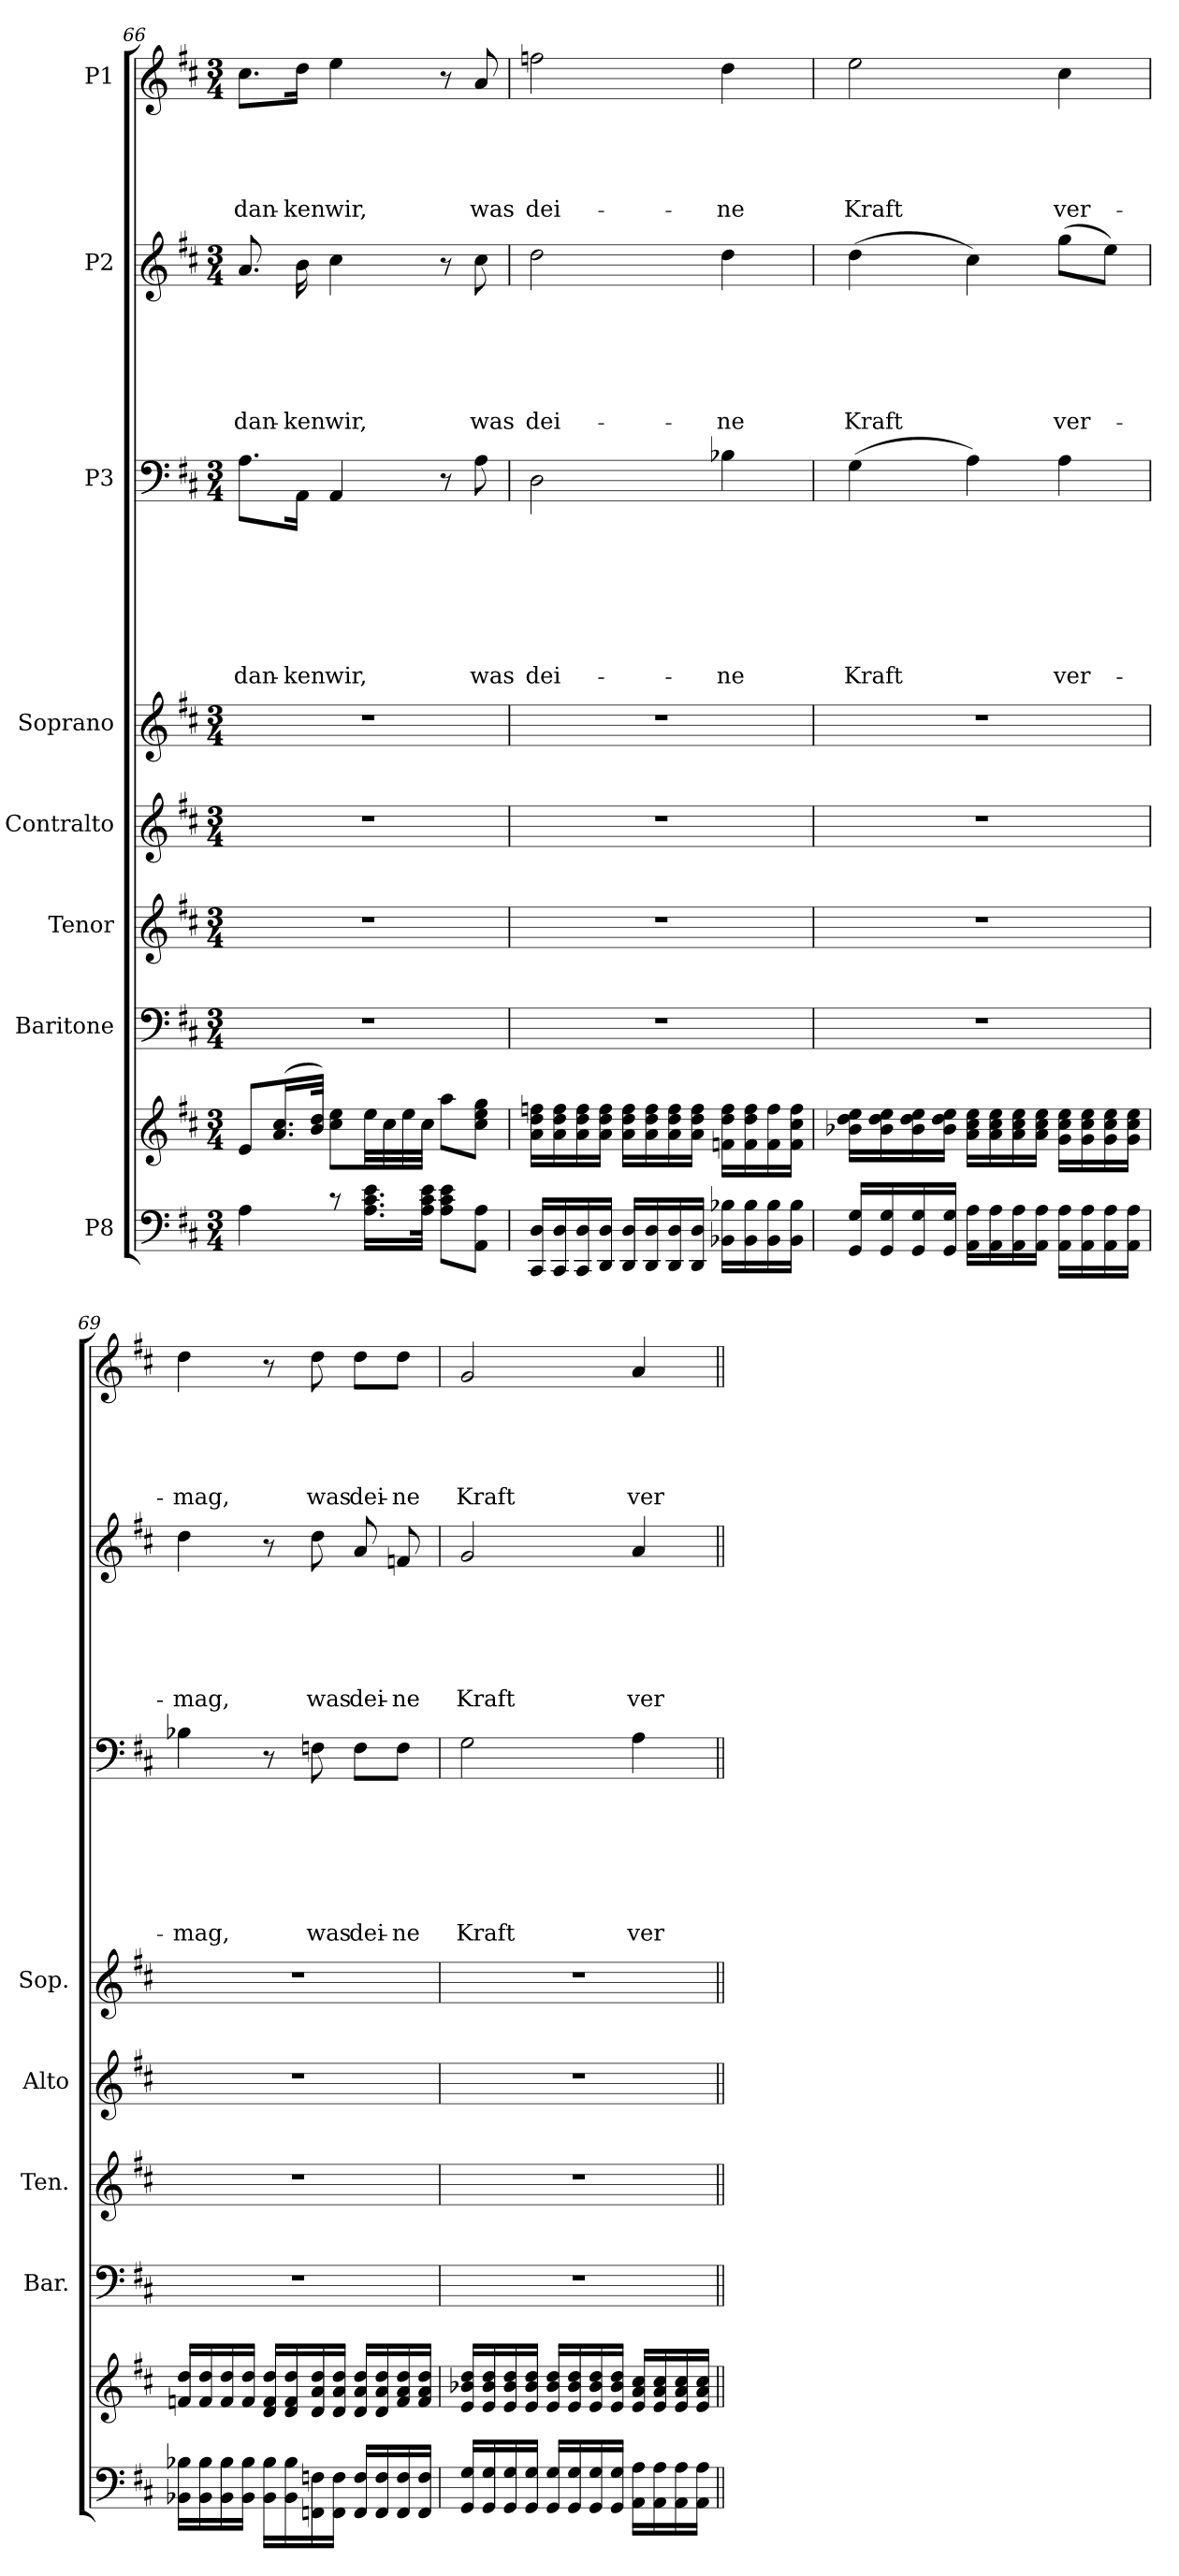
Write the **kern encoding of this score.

**kern	**kern	**kern	**kern	**kern	**kern	**kern	**text	**text	**text	**text	**text	**text	**text	**kern	**text	**text	**text	**text	**text	**text	**kern	**text	**text	**text	**text	**text
*part8	*part8	*part7	*part6	*part5	*part4	*part3	*part3	*part3	*part3	*part3	*part3	*part3	*part3	*part2	*part2	*part2	*part2	*part2	*part2	*part2	*part1	*part1	*part1	*part1	*part1	*part1
*staff9	*staff8	*staff7	*staff6	*staff5	*staff4	*staff3	*staff3	*staff3	*staff3	*staff3	*staff3	*staff3	*staff3	*staff2	*staff2	*staff2	*staff2	*staff2	*staff2	*staff2	*staff1	*staff1	*staff1	*staff1	*staff1	*staff1
*I"P8	*	*I"Baritone	*I"Tenor	*I"Contralto	*I"Soprano	*I"P3	*	*	*	*	*	*	*	*I"P2	*	*	*	*	*	*	*I"P1	*	*	*	*	*
*	*	*I'Bar.	*I'Ten.	*I'Alto	*I'Sop.	*	*	*	*	*	*	*	*	*	*	*	*	*	*	*	*	*	*	*	*	*
*clefF4	*clefG2	*clefF4	*clefG2	*clefG2	*clefG2	*clefF4	*	*	*	*	*	*	*	*clefG2	*	*	*	*	*	*	*clefG2	*	*	*	*	*
*	*	*	*ITrd7c12	*	*	*	*	*	*	*	*	*	*	*ITrd7c12	*	*	*	*	*	*	*	*	*	*	*	*
*k[f#c#]	*k[f#c#]	*k[f#c#]	*k[f#c#]	*k[f#c#]	*k[f#c#]	*k[f#c#]	*	*	*	*	*	*	*	*k[f#c#]	*	*	*	*	*	*	*k[f#c#]	*	*	*	*	*
*D:	*D:	*D:	*D:	*D:	*D:	*D:	*	*	*	*	*	*	*	*D:	*	*	*	*	*	*	*D:	*	*	*	*	*
*M3/4	*M3/4	*M3/4	*M3/4	*M3/4	*M3/4	*M3/4	*	*	*	*	*	*	*	*M3/4	*	*	*	*	*	*	*M3/4	*	*	*	*	*
=66	=66	=66	=66	=66	=66	=66	=66	=66	=66	=66	=66	=66	=66	=66	=66	=66	=66	=66	=66	=66	=66	=66	=66	=66	=66	=66
*^	*^	*	*	*	*	*	*	*	*	*	*	*	*	*	*	*	*	*	*	*	*	*	*	*	*	*
*	*	*	*^	*	*	*	*	*	*	*	*	*	*	*	*	*	*	*	*	*	*	*	*	*	*	*	*	*
!	!	!	!	!	!	!	!	!	!	!	!	!	!	!	!	!LO:LY:b	!	!	!	!	!	!	!LO:LY:b	!	!	!	!	!	!LO:LY:b
4A\	2.ryy	2.ryy	2.ryy	8e/L	2.r	2.r	2.r	2.r	8.A\L	.	.	.	.	.	.	dan-	8.A/	.	.	.	.	.	dan-	8.cc#\L	.	.	.	.	dan-
.	.	.	.	(<16.a/ 16.cc#/L	.	.	.	.	.	.	.	.	.	.	.	.	.	.	.	.	.	.	.	.	.	.	.	.	.
!	!	!	!	!	!	!	!	!	!	!	!	!	!	!	!	!LO:LY:b	!	!	!	!	!	!	!LO:LY:b	!	!	!	!	!	!LO:LY:b
.	.	.	.	.	.	.	.	.	16AA\Jk	.	.	.	.	.	.	-ken	16B\	.	.	.	.	.	-ken	16dd\Jk	.	.	.	.	-ken
.	.	.	.	32b/ 32dd/JJk)	.	.	.	.	.	.	.	.	.	.	.	.	.	.	.	.	.	.	.	.	.	.	.	.	.
!	!	!	!	!	!	!	!	!	!	!	!	!	!	!	!	!LO:LY:b	!	!	!	!	!	!	!LO:LY:b	!	!	!	!	!	!LO:LY:b
8r	.	.	.	8cc#\ 8ee\L	.	.	.	.	4AA/	.	.	.	.	.	.	wir,	4c#\	.	.	.	.	.	wir,	4ee\	.	.	.	.	wir,
16.A\ 16.c#\ 16.e\LL	.	.	.	32ee\LL	.	.	.	.	.	.	.	.	.	.	.	.	.	.	.	.	.	.	.	.	.	.	.	.	.
.	.	.	.	32cc#\	.	.	.	.	.	.	.	.	.	.	.	.	.	.	.	.	.	.	.	.	.	.	.	.	.
.	.	.	.	32ee\	.	.	.	.	.	.	.	.	.	.	.	.	.	.	.	.	.	.	.	.	.	.	.	.	.
32A\ 32c#\ 32e\JJk	.	.	.	32cc#\JJJ	.	.	.	.	.	.	.	.	.	.	.	.	.	.	.	.	.	.	.	.	.	.	.	.	.
8A\ 8c#\ 8e\L	.	.	.	8aa\L	.	.	.	.	8r	.	.	.	.	.	.	.	8r	.	.	.	.	.	.	8r	.	.	.	.	.
!	!	!	!	!	!	!	!	!	!	!	!	!	!	!	!	!LO:LY:b	!	!	!	!	!	!	!LO:LY:b	!	!	!	!	!	!LO:LY:b
8AA\ 8A\J	.	.	.	8cc#\ 8ee\ 8gg\J	.	.	.	.	8A\	.	.	.	.	.	.	was	8c#\	.	.	.	.	.	was	8a/	.	.	.	.	was
=67	=67	=67	=67	=67	=67	=67	=67	=67	=67	=67	=67	=67	=67	=67	=67	=67	=67	=67	=67	=67	=67	=67	=67	=67	=67	=67	=67	=67	=67
!	!	!	!	!	!	!	!	!	!	!	!	!	!	!	!	!LO:LY:b	!	!	!	!	!	!	!LO:LY:b	!	!	!	!	!	!LO:LY:b
16CC#/ 16D/LL	2.ryy	2.ryy	2.ryy	16a\ 16dd\ 16ffn\LL	2.r	2.r	2.r	2.r	2D\	.	.	.	.	.	.	dei-	2d\	.	.	.	.	.	dei-	2ffn\	.	.	.	.	dei-
16CC#/ 16D/	.	.	.	16a\ 16dd\ 16ff\	.	.	.	.	.	.	.	.	.	.	.	.	.	.	.	.	.	.	.	.	.	.	.	.	.
16CC#/ 16D/	.	.	.	16a\ 16dd\ 16ff\	.	.	.	.	.	.	.	.	.	.	.	.	.	.	.	.	.	.	.	.	.	.	.	.	.
16DD/ 16D/JJ	.	.	.	16a\ 16dd\ 16ff\JJ	.	.	.	.	.	.	.	.	.	.	.	.	.	.	.	.	.	.	.	.	.	.	.	.	.
16DD/ 16D/LL	.	.	.	16a\ 16dd\ 16ff\LL	.	.	.	.	.	.	.	.	.	.	.	.	.	.	.	.	.	.	.	.	.	.	.	.	.
16DD/ 16D/	.	.	.	16a\ 16dd\ 16ff\	.	.	.	.	.	.	.	.	.	.	.	.	.	.	.	.	.	.	.	.	.	.	.	.	.
16DD/ 16D/	.	.	.	16a\ 16dd\ 16ff\	.	.	.	.	.	.	.	.	.	.	.	.	.	.	.	.	.	.	.	.	.	.	.	.	.
16DD/ 16D/JJ	.	.	.	16a\ 16dd\ 16ff\JJ	.	.	.	.	.	.	.	.	.	.	.	.	.	.	.	.	.	.	.	.	.	.	.	.	.
!	!	!	!	!	!	!	!	!	!	!	!	!	!	!	!	!LO:LY:b	!	!	!	!	!	!	!LO:LY:b	!	!	!	!	!	!LO:LY:b
16BB-X\ 16B-X\LL	.	.	.	16fn\ 16dd\ 16ff\LL	.	.	.	.	4B-X\	.	.	.	.	.	.	-ne	4d\	.	.	.	.	.	-ne	4dd\	.	.	.	.	-ne
16BB-\ 16B-\	.	.	.	16f\ 16dd\ 16ff\	.	.	.	.	.	.	.	.	.	.	.	.	.	.	.	.	.	.	.	.	.	.	.	.	.
16BB-\ 16B-\	.	.	.	16f\ 16ff\	.	.	.	.	.	.	.	.	.	.	.	.	.	.	.	.	.	.	.	.	.	.	.	.	.
16BB-\ 16B-\JJ	.	.	.	16f\ 16cc#\ 16ff\JJ	.	.	.	.	.	.	.	.	.	.	.	.	.	.	.	.	.	.	.	.	.	.	.	.	.
!!LO:PB:g=z
=68	=68	=68	=68	=68	=68	=68	=68	=68	=68	=68	=68	=68	=68	=68	=68	=68	=68	=68	=68	=68	=68	=68	=68	=68	=68	=68	=68	=68	=68
!	!	!	!	!	!	!	!	!	!	!	!	!	!	!	!	!LO:LY:b	!	!	!	!	!	!	!LO:LY:b	!	!	!	!	!	!LO:LY:b
16GG/ 16G/LL	2.ryy	2.ryy	2.ryy	16b-X\ 16dd\ 16ee\LL	2.r	2.r	2.r	2.r	(>4G\	.	.	.	.	.	.	Kraft	(>4d\	.	.	.	.	.	Kraft	2ee\	.	.	.	.	Kraft
16GG/ 16G/	.	.	.	16b-\ 16dd\ 16ee\	.	.	.	.	.	.	.	.	.	.	.	.	.	.	.	.	.	.	.	.	.	.	.	.	.
16GG/ 16G/	.	.	.	16b-\ 16dd\ 16ee\	.	.	.	.	.	.	.	.	.	.	.	.	.	.	.	.	.	.	.	.	.	.	.	.	.
16GG/ 16G/JJ	.	.	.	16b-\ 16dd\ 16ee\JJ	.	.	.	.	.	.	.	.	.	.	.	.	.	.	.	.	.	.	.	.	.	.	.	.	.
16AA\ 16A\LL	.	.	.	16a\ 16cc#\ 16ee\LL	.	.	.	.	4A\)	.	.	.	.	.	.	.	4c#\)	.	.	.	.	.	.	.	.	.	.	.	.
16AA\ 16A\	.	.	.	16a\ 16cc#\ 16ee\	.	.	.	.	.	.	.	.	.	.	.	.	.	.	.	.	.	.	.	.	.	.	.	.	.
16AA\ 16A\	.	.	.	16a\ 16cc#\ 16ee\	.	.	.	.	.	.	.	.	.	.	.	.	.	.	.	.	.	.	.	.	.	.	.	.	.
16AA\ 16A\JJ	.	.	.	16a\ 16cc#\ 16ee\JJ	.	.	.	.	.	.	.	.	.	.	.	.	.	.	.	.	.	.	.	.	.	.	.	.	.
!	!	!	!	!	!	!	!	!	!	!	!	!	!	!	!	!LO:LY:b	!	!	!	!	!	!	!LO:LY:b	!	!	!	!	!	!LO:LY:b
16AA\ 16A\LL	.	.	.	16g\ 16cc#\ 16ee\LL	.	.	.	.	4A\	.	.	.	.	.	.	ver-	(>8g\L	.	.	.	.	.	ver-	4cc#\	.	.	.	.	ver-
16AA\ 16A\	.	.	.	16g\ 16cc#\ 16ee\	.	.	.	.	.	.	.	.	.	.	.	.	.	.	.	.	.	.	.	.	.	.	.	.	.
16AA\ 16A\	.	.	.	16g\ 16cc#\ 16ee\	.	.	.	.	.	.	.	.	.	.	.	.	8e\J)	.	.	.	.	.	.	.	.	.	.	.	.
16AA\ 16A\JJ	.	.	.	16g\ 16cc#\ 16ee\JJ	.	.	.	.	.	.	.	.	.	.	.	.	.	.	.	.	.	.	.	.	.	.	.	.	.
=69	=69	=69	=69	=69	=69	=69	=69	=69	=69	=69	=69	=69	=69	=69	=69	=69	=69	=69	=69	=69	=69	=69	=69	=69	=69	=69	=69	=69	=69
!	!	!	!	!	!	!	!	!	!	!	!	!	!	!	!	!LO:LY:b	!	!	!	!	!	!	!LO:LY:b	!	!	!	!	!	!LO:LY:b
16BB-X\ 16B-X\LL	2.ryy	2.ryy	2.ryy	16fn/ 16dd/LL	2.r	2.r	2.r	2.r	4B-X\	.	.	.	.	.	.	-mag,	4d\	.	.	.	.	.	-mag,	4dd\	.	.	.	.	-mag,
16BB-\ 16B-\	.	.	.	16f/ 16dd/	.	.	.	.	.	.	.	.	.	.	.	.	.	.	.	.	.	.	.	.	.	.	.	.	.
16BB-\ 16B-\	.	.	.	16f/ 16dd/	.	.	.	.	.	.	.	.	.	.	.	.	.	.	.	.	.	.	.	.	.	.	.	.	.
16BB-\ 16B-\JJ	.	.	.	16f/ 16dd/JJ	.	.	.	.	.	.	.	.	.	.	.	.	.	.	.	.	.	.	.	.	.	.	.	.	.
16BB-\ 16B-\LL	.	.	.	16d/ 16f/ 16dd/LL	.	.	.	.	8r	.	.	.	.	.	.	.	8r	.	.	.	.	.	.	8r	.	.	.	.	.
16BB-\ 16B-\	.	.	.	16d/ 16f/ 16dd/	.	.	.	.	.	.	.	.	.	.	.	.	.	.	.	.	.	.	.	.	.	.	.	.	.
!	!	!	!	!	!	!	!	!	!	!	!	!	!	!	!	!LO:LY:b	!	!	!	!	!	!	!LO:LY:b	!	!	!	!	!	!LO:LY:b
16FFn\ 16Fn\	.	.	.	16d/ 16a/ 16dd/	.	.	.	.	8Fn\	.	.	.	.	.	.	was	8d\	.	.	.	.	.	was	8dd\	.	.	.	.	was
16FF\ 16F\JJ	.	.	.	16d/ 16a/ 16dd/JJ	.	.	.	.	.	.	.	.	.	.	.	.	.	.	.	.	.	.	.	.	.	.	.	.	.
!	!	!	!	!	!	!	!	!	!	!	!	!	!	!	!	!LO:LY:b	!	!	!	!	!	!	!LO:LY:b	!	!	!	!	!	!LO:LY:b
16FF/ 16F/LL	.	.	.	16d/ 16a/ 16dd/LL	.	.	.	.	8F\L	.	.	.	.	.	.	dei-	8A/	.	.	.	.	.	dei-	8dd\L	.	.	.	.	dei-
16FF/ 16F/	.	.	.	16d/ 16a/ 16dd/	.	.	.	.	.	.	.	.	.	.	.	.	.	.	.	.	.	.	.	.	.	.	.	.	.
!	!	!	!	!	!	!	!	!	!	!	!	!	!	!	!	!LO:LY:b	!	!	!	!	!	!	!LO:LY:b	!	!	!	!	!	!LO:LY:b
16FF/ 16F/	.	.	.	16f/ 16a/ 16dd/	.	.	.	.	8F\J	.	.	.	.	.	.	-ne	8Fn/	.	.	.	.	.	-ne	8dd\J	.	.	.	.	-ne
16FF/ 16F/JJ	.	.	.	16f/ 16a/ 16dd/JJ	.	.	.	.	.	.	.	.	.	.	.	.	.	.	.	.	.	.	.	.	.	.	.	.	.
=70	=70	=70	=70	=70	=70	=70	=70	=70	=70	=70	=70	=70	=70	=70	=70	=70	=70	=70	=70	=70	=70	=70	=70	=70	=70	=70	=70	=70	=70
!	!	!	!	!	!	!	!	!	!	!	!	!	!	!	!	!LO:LY:b	!	!	!	!	!	!	!LO:LY:b	!	!	!	!	!	!LO:LY:b
16GG/ 16G/LL	2.ryy	2.ryy	2.ryy	16e/ 16b-X/ 16dd/LL	2.r	2.r	2.r	2.r	2G\	.	.	.	.	.	.	Kraft	2G/	.	.	.	.	.	Kraft	2g/	.	.	.	.	Kraft
16GG/ 16G/	.	.	.	16e/ 16b-/ 16dd/	.	.	.	.	.	.	.	.	.	.	.	.	.	.	.	.	.	.	.	.	.	.	.	.	.
16GG/ 16G/	.	.	.	16e/ 16b-/ 16dd/	.	.	.	.	.	.	.	.	.	.	.	.	.	.	.	.	.	.	.	.	.	.	.	.	.
16GG/ 16G/JJ	.	.	.	16e/ 16b-/ 16dd/JJ	.	.	.	.	.	.	.	.	.	.	.	.	.	.	.	.	.	.	.	.	.	.	.	.	.
16GG/ 16G/LL	.	.	.	16e/ 16b-/ 16dd/LL	.	.	.	.	.	.	.	.	.	.	.	.	.	.	.	.	.	.	.	.	.	.	.	.	.
16GG/ 16G/	.	.	.	16e/ 16b-/ 16dd/	.	.	.	.	.	.	.	.	.	.	.	.	.	.	.	.	.	.	.	.	.	.	.	.	.
16GG/ 16G/	.	.	.	16e/ 16b-/ 16dd/	.	.	.	.	.	.	.	.	.	.	.	.	.	.	.	.	.	.	.	.	.	.	.	.	.
16GG/ 16G/JJ	.	.	.	16e/ 16b-/ 16dd/JJ	.	.	.	.	.	.	.	.	.	.	.	.	.	.	.	.	.	.	.	.	.	.	.	.	.
!	!	!	!	!	!	!	!	!	!	!	!	!	!	!	!	!LO:LY:b	!	!	!	!	!	!	!LO:LY:b	!	!	!	!	!	!LO:LY:b
16AA\ 16A\LL	.	.	.	16e/ 16a/ 16cc#/LL	.	.	.	.	4A\	.	.	.	.	.	.	ver	4A/	.	.	.	.	.	ver	4a/	.	.	.	.	ver
16AA\ 16A\	.	.	.	16e/ 16a/ 16cc#/	.	.	.	.	.	.	.	.	.	.	.	.	.	.	.	.	.	.	.	.	.	.	.	.	.
16AA\ 16A\	.	.	.	16e/ 16a/ 16cc#/	.	.	.	.	.	.	.	.	.	.	.	.	.	.	.	.	.	.	.	.	.	.	.	.	.
16AA\ 16A\JJ	.	.	.	16e/ 16a/ 16cc#/JJ	.	.	.	.	.	.	.	.	.	.	.	.	.	.	.	.	.	.	.	.	.	.	.	.	.
*v	*v	*	*	*	*	*	*	*	*	*	*	*	*	*	*	*	*	*	*	*	*	*	*	*	*	*	*	*	*
*	*v	*v	*v	*	*	*	*	*	*	*	*	*	*	*	*	*	*	*	*	*	*	*	*	*	*	*	*	*
=||	=||	=||	=||	=||	=||	=||	=||	=||	=||	=||	=||	=||	=||	=||	=||	=||	=||	=||	=||	=||	=||	=||	=||	=||	=||	=||
*-	*-	*-	*-	*-	*-	*-	*-	*-	*-	*-	*-	*-	*-	*-	*-	*-	*-	*-	*-	*-	*-	*-	*-	*-	*-	*-
